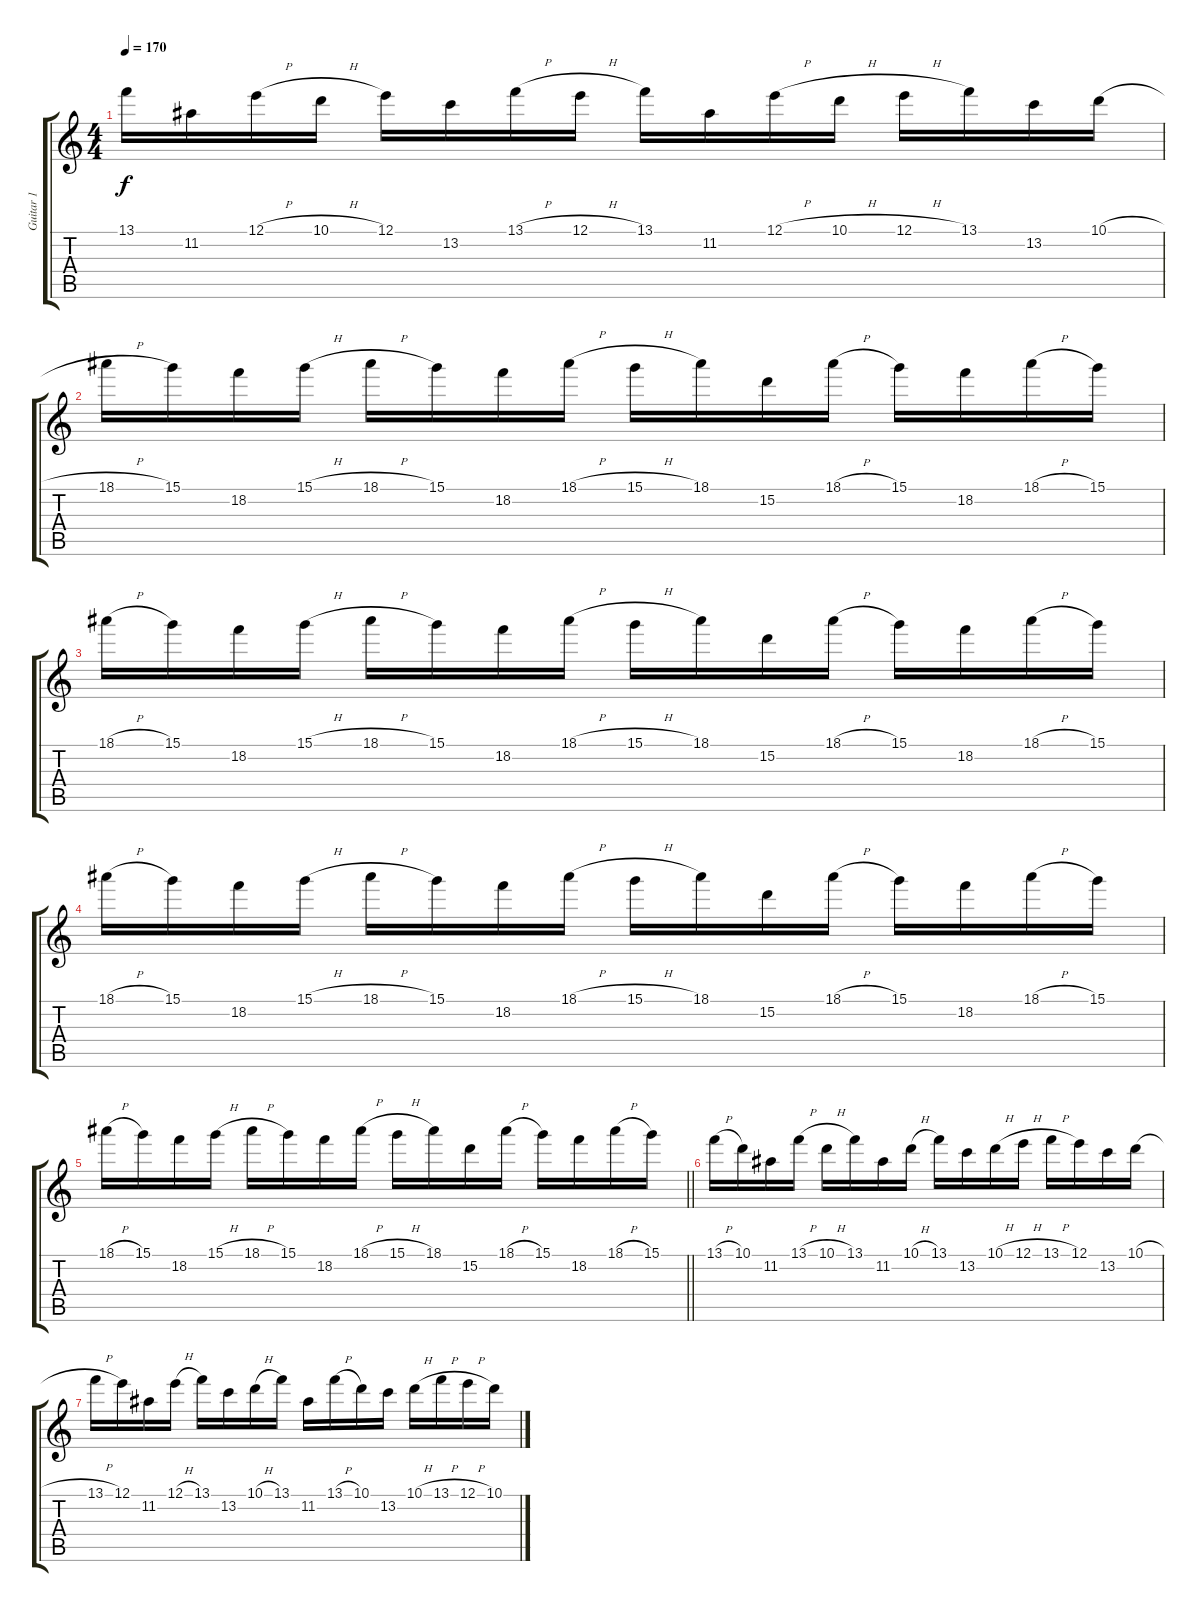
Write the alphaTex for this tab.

\track ("Guitar 1" "Guitar 1") {instrument distortionguitar}
\staff {score tabs}
\tuning (E4 B3 G3 D3 A2 D2) {hide}
\ts (4 4)
\tempo 170
\clef g2
\ks c
13.1.16{dy f} 11.2.16 12.1{h}.16 10.1{h}.16 12.1.16 13.2.16 13.1{h}.16 12.1{h}.16 13.1.16 11.2.16 12.1{h}.16 10.1{h}.16 12.1{h}.16 13.1.16 13.2.16 10.1{h}.16 |
18.1{h}.16 15.1.16 18.2.16 15.1{h}.16 18.1{h}.16 15.1.16 18.2.16 18.1{h}.16 15.1{h}.16 18.1.16 15.2.16 18.1{h}.16 15.1.16 18.2.16 18.1{h}.16 15.1.16 |
18.1{h}.16 15.1.16 18.2.16 15.1{h}.16 18.1{h}.16 15.1.16 18.2.16 18.1{h}.16 15.1{h}.16 18.1.16 15.2.16 18.1{h}.16 15.1.16 18.2.16 18.1{h}.16 15.1.16 |
18.1{h}.16 15.1.16 18.2.16 15.1{h}.16 18.1{h}.16 15.1.16 18.2.16 18.1{h}.16 15.1{h}.16 18.1.16 15.2.16 18.1{h}.16 15.1.16 18.2.16 18.1{h}.16 15.1.16 |
\barLineRight lightlight
18.1{h}.16 15.1.16 18.2.16 15.1{h}.16 18.1{h}.16 15.1.16 18.2.16 18.1{h}.16 15.1{h}.16 18.1.16 15.2.16 18.1{h}.16 15.1.16 18.2.16 18.1{h}.16 15.1.16 |
13.1{h}.16 10.1.16 11.2.16 13.1{h}.16 10.1{h}.16 13.1.16 11.2.16 10.1{h}.16 13.1.16 13.2.16 10.1{h}.16 12.1{h}.16 13.1{h}.16 12.1.16 13.2.16 10.1{h}.16 |
13.1{h}.16 12.1.16 11.2.16 12.1{h}.16 13.1.16 13.2.16 10.1{h}.16 13.1.16 11.2.16 13.1{h}.16 10.1.16 13.2.16 10.1{h}.16 13.1{h}.16 12.1{h}.16 10.1.16
